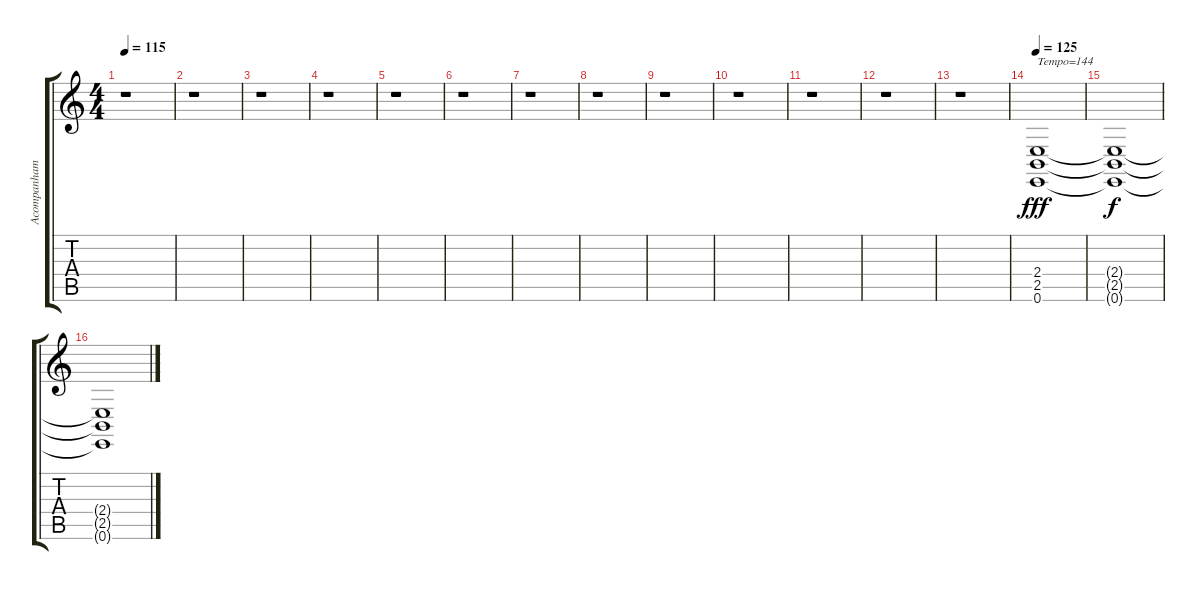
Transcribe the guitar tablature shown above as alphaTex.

\track ("Acompanhamento 1" "Acompanham") {instrument pizzicatostrings}
\staff {score tabs}
\tuning (E4 B3 G3 D3 A2 E2) {hide}
\ts (4 4)
\tempo 115
\clef g2
\ks c
r.1{dy f} |
r.1 |
r.1 |
r.1 |
r.1 |
r.1 |
r.1 |
r.1 |
r.1 |
r.1 |
r.1 |
r.1 |
r.1 |
\tempo 125
(2.4 2.5 0.6).1{txt "Tempo=144" dy fff} |
(2.4{t} 2.5{t} 0.6{t}).1{dy f} |
(2.4{t} 2.5{t} 0.6{t}).1
